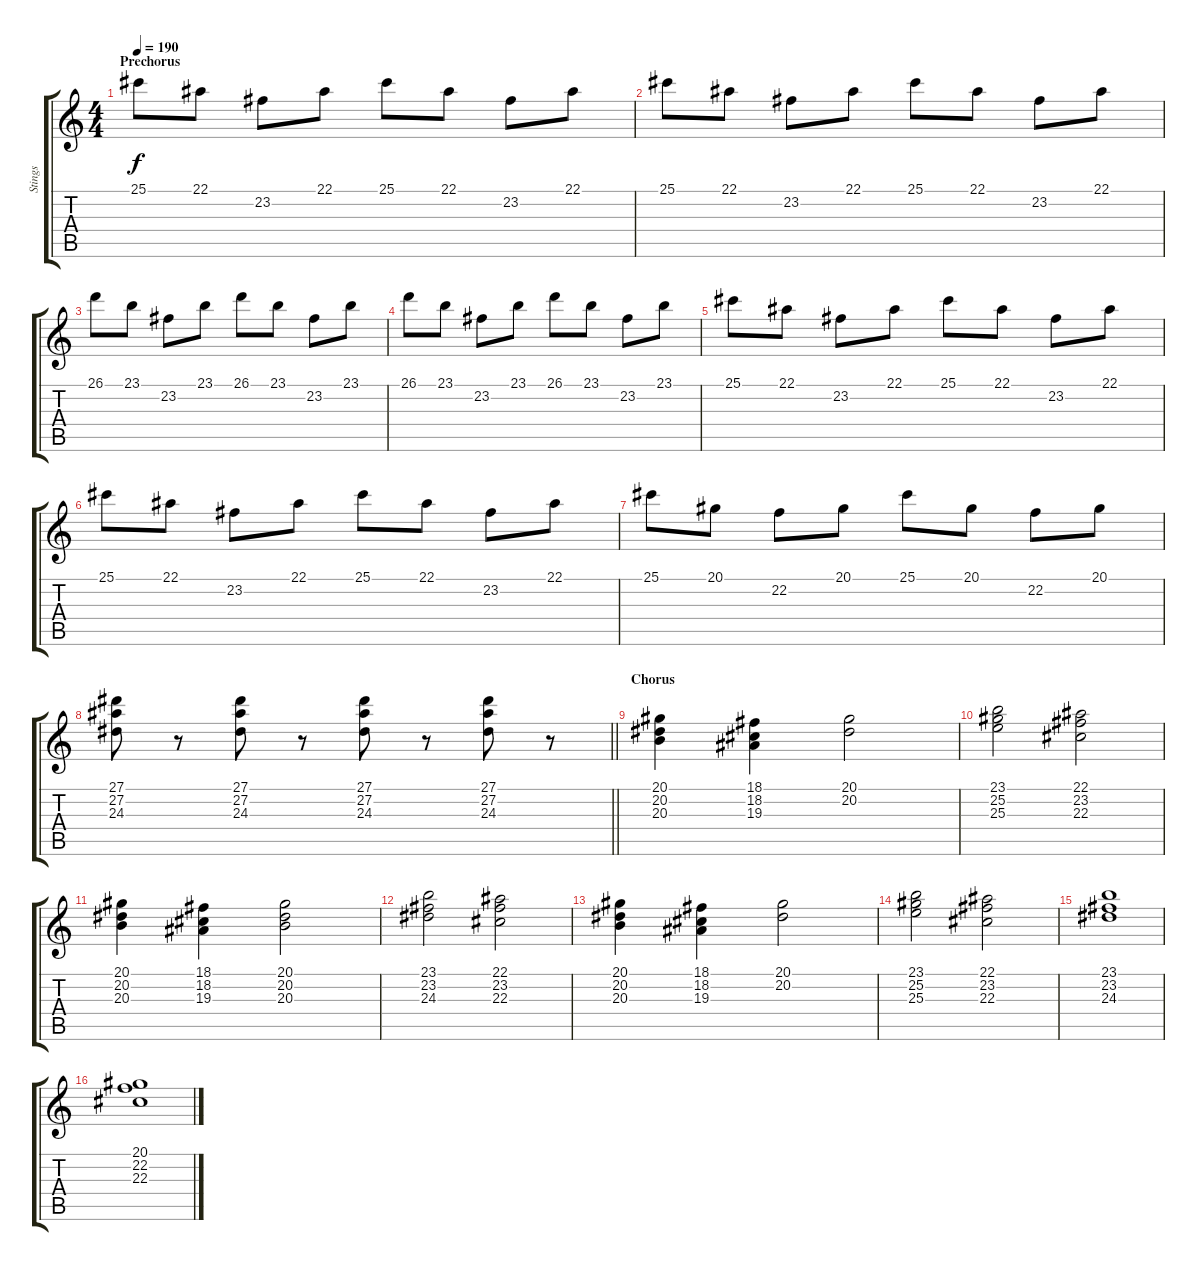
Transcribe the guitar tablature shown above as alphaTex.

\track ("Stings" "Stings") {instrument stringensemble1}
\staff {score tabs}
\tuning (C4 G3 Eb3 Bb2 F2 C2) {hide}
\ts (4 4)
\section ("" "Prechorus")
\tempo 190
\clef g2
\ks c
25.1.8{dy f} 22.1.8 23.2.8 22.1.8 25.1.8 22.1.8 23.2.8 22.1.8 |
25.1.8 22.1.8 23.2.8 22.1.8 25.1.8 22.1.8 23.2.8 22.1.8 |
26.1.8 23.1.8 23.2.8 23.1.8 26.1.8 23.1.8 23.2.8 23.1.8 |
26.1.8 23.1.8 23.2.8 23.1.8 26.1.8 23.1.8 23.2.8 23.1.8 |
25.1.8 22.1.8 23.2.8 22.1.8 25.1.8 22.1.8 23.2.8 22.1.8 |
25.1.8 22.1.8 23.2.8 22.1.8 25.1.8 22.1.8 23.2.8 22.1.8 |
25.1.8 20.1.8 22.2.8 20.1.8 25.1.8 20.1.8 22.2.8 20.1.8 |
\barLineRight lightlight
(27.1 27.2 24.3).8 r.8 (27.1 27.2 24.3).8 r.8 (27.1 27.2 24.3).8 r.8 (27.1 27.2 24.3).8 r.8 |
\section ("" "Chorus")
(20.1 20.2 20.3).4 (18.1 18.2 19.3).4 (20.1 20.2).2 |
(23.1 25.2 25.3).2 (22.1 23.2 22.3).2 |
(20.1 20.2 20.3).4 (18.1 18.2 19.3).4 (20.1 20.2 20.3).2 |
(23.1 23.2 24.3).2 (22.1 23.2 22.3).2 |
(20.1 20.2 20.3).4 (18.1 18.2 19.3).4 (20.1 20.2).2 |
(23.1 25.2 25.3).2 (22.1 23.2 22.3).2 |
(23.1 23.2 24.3).1 |
(20.1 22.2 22.3).1
